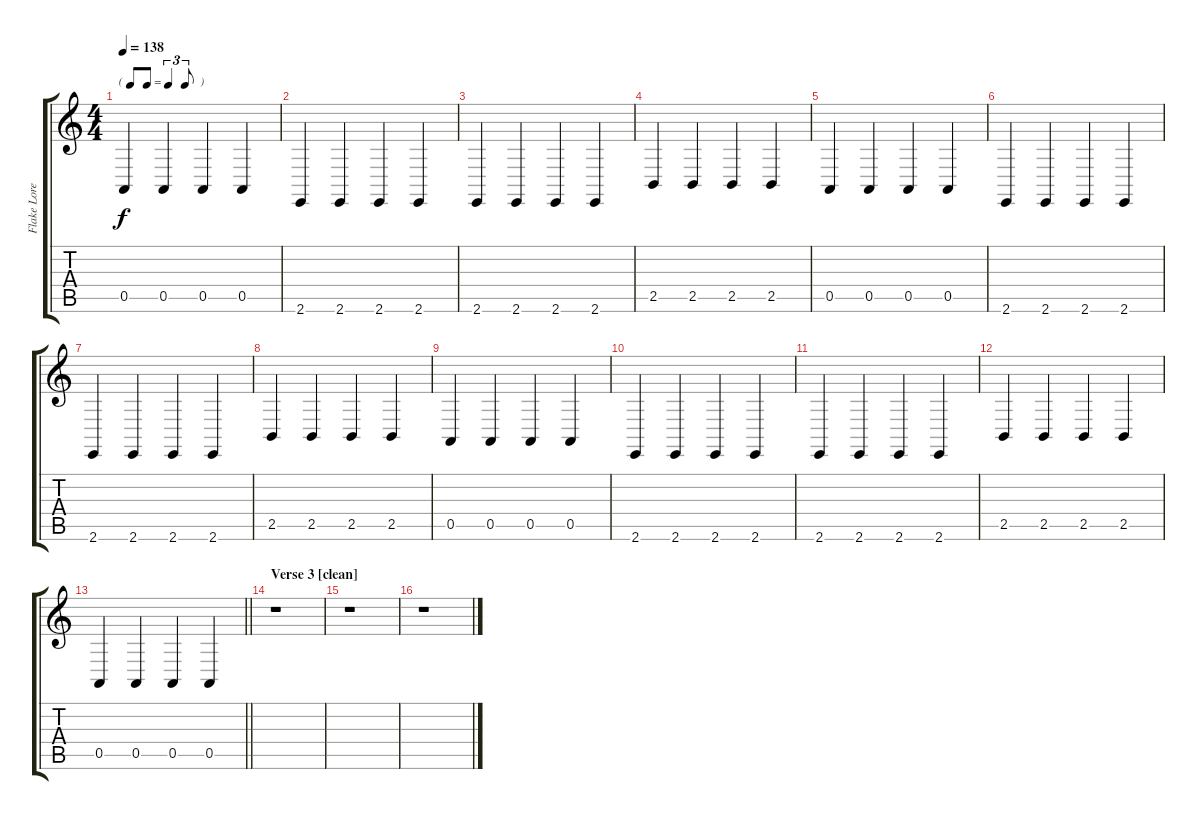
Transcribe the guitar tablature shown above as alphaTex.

\track ("Flake Lorenz [Keyboard LH]" "Flake Lore") {instrument pad3polysynth}
\staff {score tabs}
\tuning (E4 B3 G3 D3 A2 D2) {hide}
\ts (4 4)
\tf triplet8th
\tempo 138
\clef g2
\ks c
0.5.4{dy f} 0.5.4 0.5.4 0.5.4 |
2.6.4 2.6.4 2.6.4 2.6.4 |
2.6.4 2.6.4 2.6.4 2.6.4 |
2.5.4 2.5.4 2.5.4 2.5.4 |
0.5.4 0.5.4 0.5.4 0.5.4 |
2.6.4 2.6.4 2.6.4 2.6.4 |
2.6.4 2.6.4 2.6.4 2.6.4 |
2.5.4 2.5.4 2.5.4 2.5.4 |
0.5.4 0.5.4 0.5.4 0.5.4 |
2.6.4 2.6.4 2.6.4 2.6.4 |
2.6.4 2.6.4 2.6.4 2.6.4 |
2.5.4 2.5.4 2.5.4 2.5.4 |
\barLineRight lightlight
0.5.4 0.5.4 0.5.4 0.5.4 |
\section ("" "Verse 3 [clean]")
r.1 |
r.1 |
r.1
